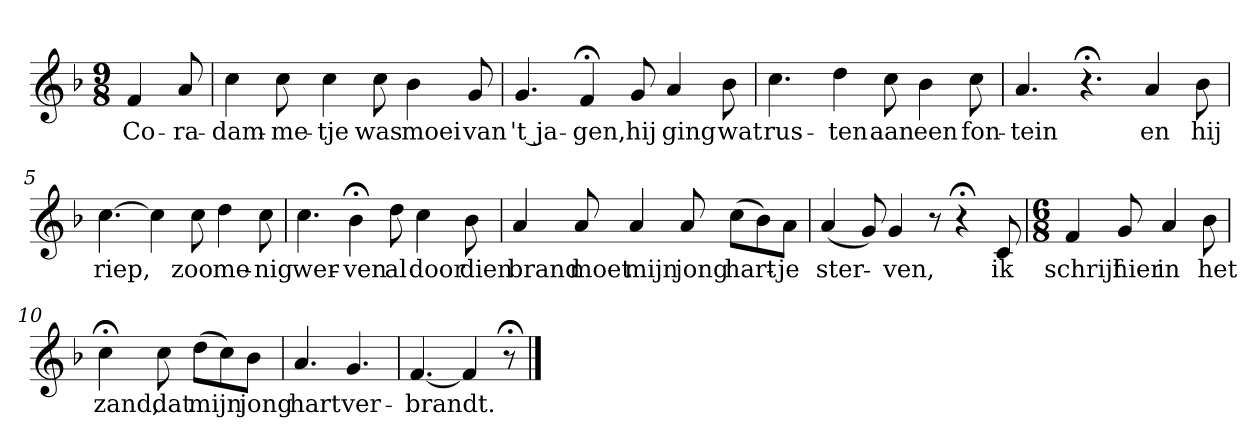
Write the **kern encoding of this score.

**kern	**text
*part1	*part1
*staff1	*staff1
*k[b-]	*
*F:	*
*M9/8	*
*MM120	*
=	=
4f	Co-
8a	-ra-
=1	=1
4cc	-dam-
8cc	-me-
4cc	-tje
8cc	was
4b-	moei
8g	van
=2	=2
4.g	't ja-
4f;<	-gen,
8g	hij
4a	ging
8b-	wat
=3	=3
4.cc	rus-
4dd	-ten
8cc	aan
4b-	een
8cc	fon-
=4	=4
4.a	-tein
4.r;<	.
4a	en
8b-	hij
=5	=5
[4.cc	riep,
4cc]	.
8cc	zoo
4dd	me-
8cc	-nig
=6	=6
4.cc	wer-
4b-;<	-ven
8dd	al
4cc	door
8b-	dien
=7	=7
4a	brand
8a	moet
4a	mijn
8a	jong
(8ccL	hart-
8b-)	.
8aJ	-je
=8	=8
(4a	ster-
8g)	.
4g	-ven,
8r	.
4r;<	.
8c	ik
=9	=9
*M6/8	*
4f	schrijf
8g	hier
4a	in
8b-	het
=10	=10
4cc;<	zand,
8cc	dat
(8ddL	mijn
8cc)	.
8b-J	jong
=11	=11
4.a	hart
4.g	ver-
=12	=12
[4.f	-brandt.
4f]	.
8r;<	.
==	==
*-	*-
